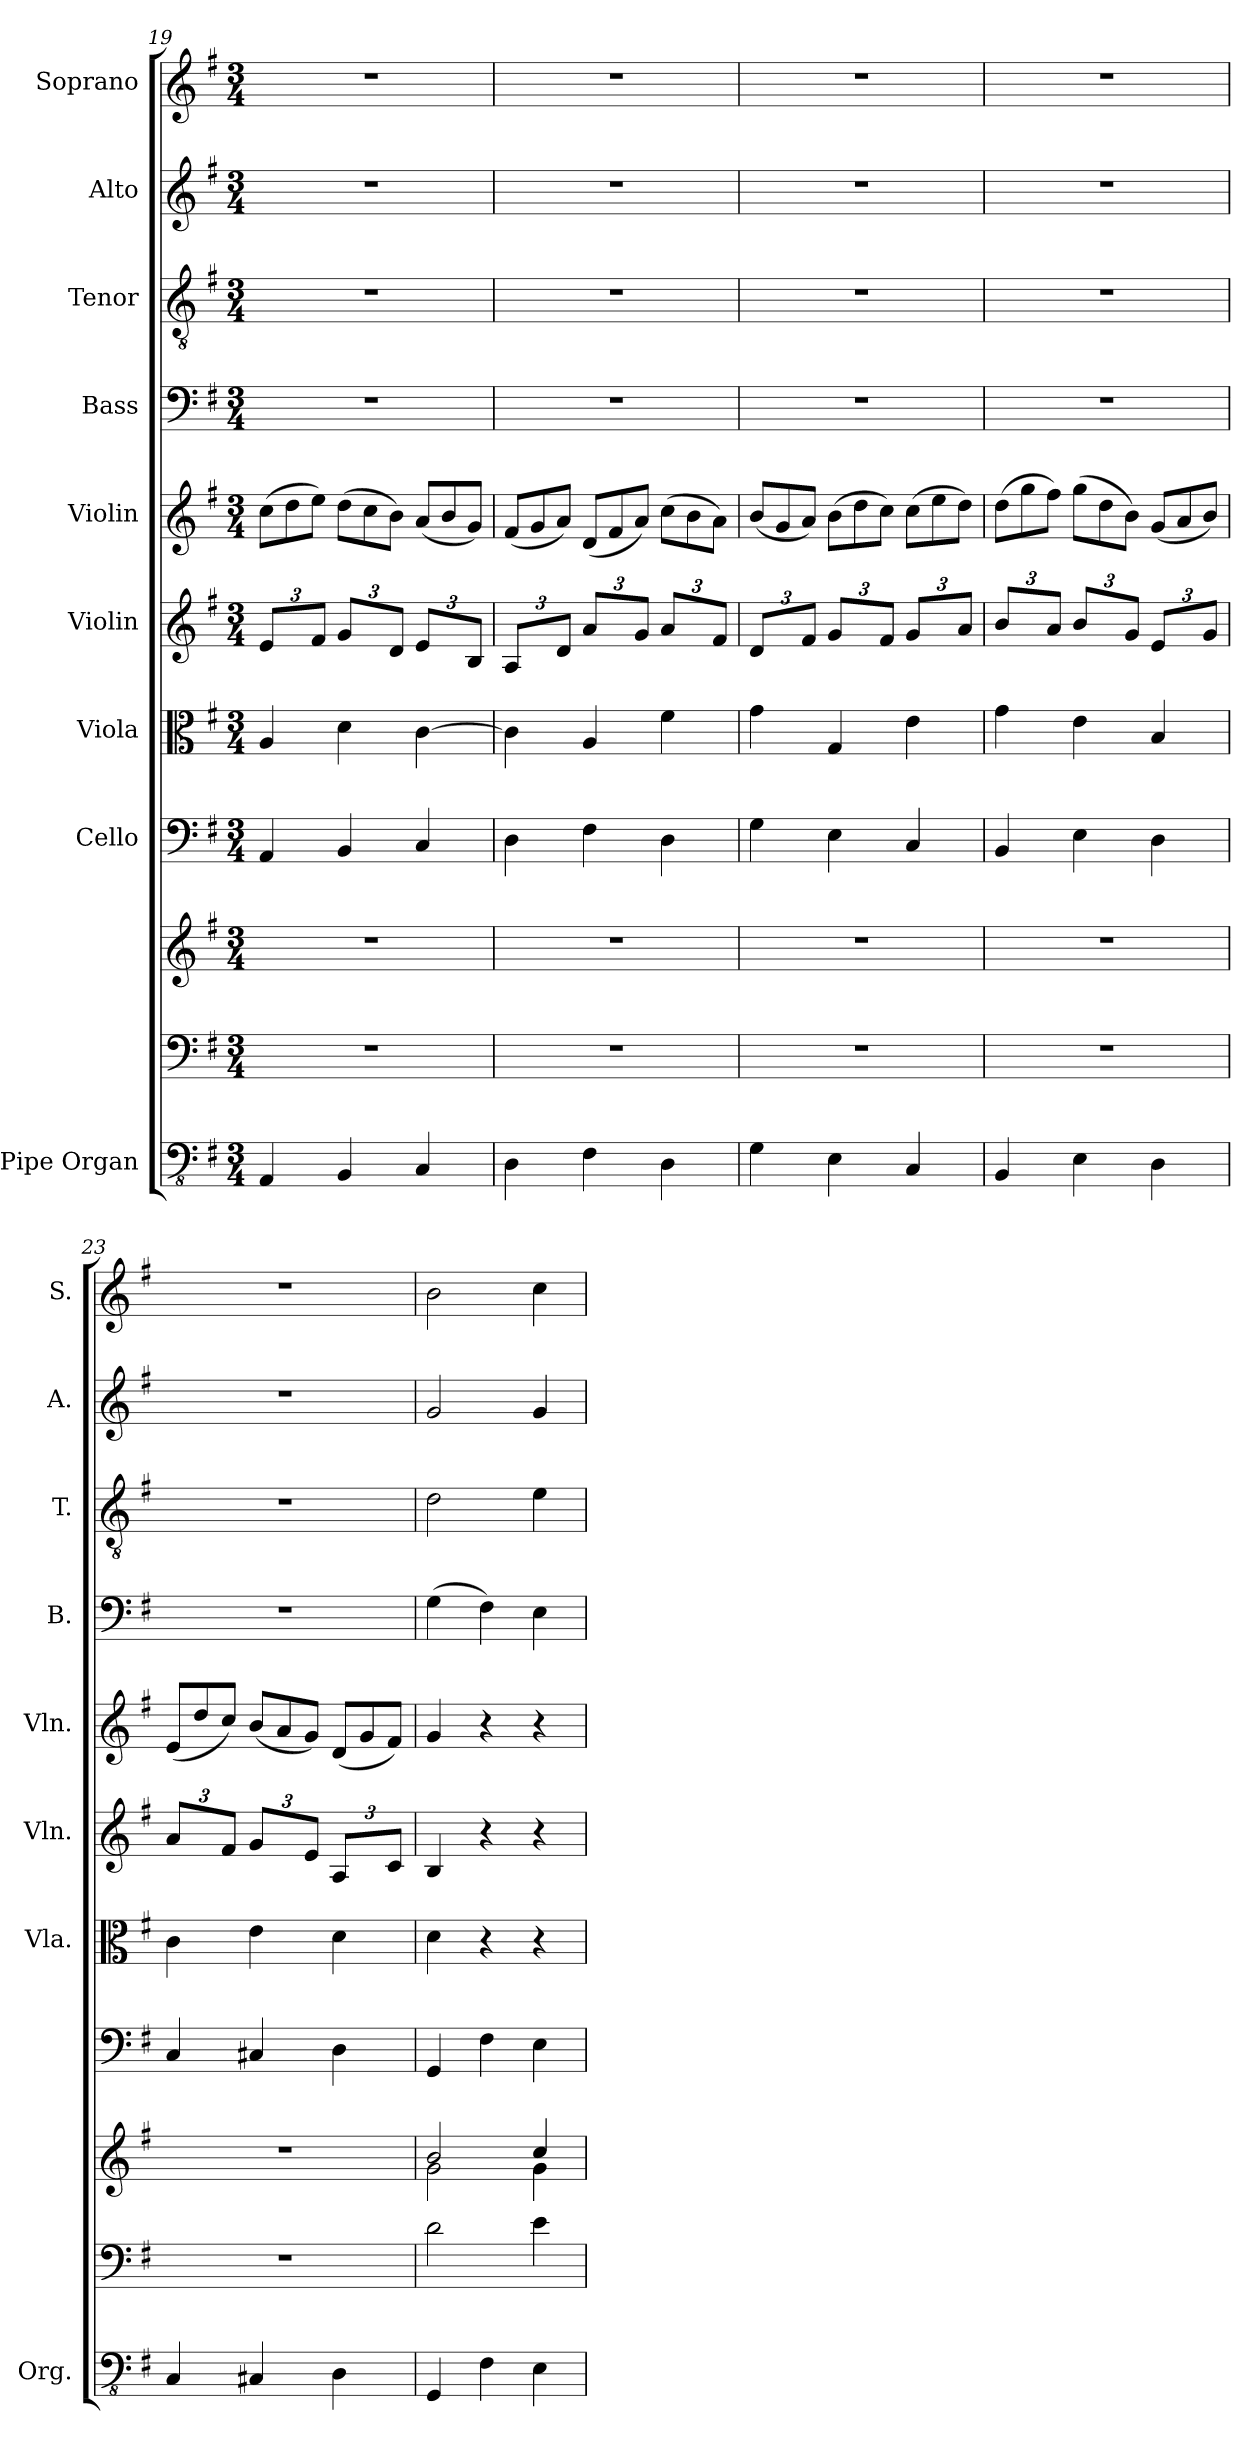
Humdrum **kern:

**kern	**kern	**kern	**kern	**kern	**kern	**kern	**kern	**kern	**kern	**kern
*part9	*part9	*part9	*part8	*part7	*part6	*part5	*part4	*part3	*part2	*part1
*staff11	*staff10	*staff9	*staff8	*staff7	*staff6	*staff5	*staff4	*staff3	*staff2	*staff1
*I"Pipe Organ	*	*	*I"Cello	*I"Viola	*I"Violin	*I"Violin	*I"Bass	*I"Tenor	*I"Alto	*I"Soprano
*I'Org.	*	*	*	*I'Vla.	*I'Vln.	*I'Vln.	*I'B.	*I'T.	*I'A.	*I'S.
*clefFv4	*clefF4	*clefG2	*clefF4	*clefC3	*clefG2	*clefG2	*clefF4	*clefGv2	*clefG2	*clefG2
*k[f#]	*k[f#]	*k[f#]	*k[f#]	*k[f#]	*k[f#]	*k[f#]	*k[f#]	*k[f#]	*k[f#]	*k[f#]
*M3/4	*M3/4	*M3/4	*M3/4	*M3/4	*M3/4	*M3/4	*M3/4	*M3/4	*M3/4	*M3/4
*	*	*	*	*	*Xbrackettup	*Xtuplet	*	*	*	*
=19	=19	=19	=19	=19	=19	=19	=19	=19	=19	=19
4AAA/	2.r	2.r	4AA/	4A/	6e/L	(>12cc\L	2.r	2.r	2.r	2.r
.	.	.	.	.	.	12dd\	.	.	.	.
.	.	.	.	.	12f#/Jk	12ee\J)	.	.	.	.
4BBB/	.	.	4BB/	4d\	6g/L	(>12dd\L	.	.	.	.
.	.	.	.	.	.	12cc\	.	.	.	.
.	.	.	.	.	12d/Jk	12b\J)	.	.	.	.
4CC/	.	.	4C/	[4c\	6e/L	(<12a/L	.	.	.	.
.	.	.	.	.	.	12b/	.	.	.	.
.	.	.	.	.	12B/Jk	12g/J)	.	.	.	.
=20	=20	=20	=20	=20	=20	=20	=20	=20	=20	=20
4DD\	2.r	2.r	4D\	4c\]	6A/L	(<12f#/L	2.r	2.r	2.r	2.r
.	.	.	.	.	.	12g/	.	.	.	.
.	.	.	.	.	12d/Jk	12a/J)	.	.	.	.
4FF#\	.	.	4F#\	4A/	6a/L	(<12d/L	.	.	.	.
.	.	.	.	.	.	12f#/	.	.	.	.
.	.	.	.	.	12g/Jk	12a/J)	.	.	.	.
4DD\	.	.	4D\	4f#\	6a/L	(>12cc\L	.	.	.	.
.	.	.	.	.	.	12b\	.	.	.	.
.	.	.	.	.	12f#/Jk	12a\J)	.	.	.	.
!!LO:LB:g=z
=21	=21	=21	=21	=21	=21	=21	=21	=21	=21	=21
4GG\	2.r	2.r	4G\	4g\	6d/L	(<12b/L	2.r	2.r	2.r	2.r
.	.	.	.	.	.	12g/	.	.	.	.
.	.	.	.	.	12f#/Jk	12a/J)	.	.	.	.
4EE\	.	.	4E\	4G/	6g/L	(>12b\L	.	.	.	.
.	.	.	.	.	.	12dd\	.	.	.	.
.	.	.	.	.	12f#/Jk	12cc\J)	.	.	.	.
4CC/	.	.	4C/	4e\	6g/L	(>12cc\L	.	.	.	.
.	.	.	.	.	.	12ee\	.	.	.	.
.	.	.	.	.	12a/Jk	12dd\J)	.	.	.	.
=22	=22	=22	=22	=22	=22	=22	=22	=22	=22	=22
4BBB/	2.r	2.r	4BB/	4g\	6b/L	(>12dd\L	2.r	2.r	2.r	2.r
.	.	.	.	.	.	12gg\	.	.	.	.
.	.	.	.	.	12a/Jk	12ff#\J)	.	.	.	.
4EE\	.	.	4E\	4e\	6b/L	(>12gg\L	.	.	.	.
.	.	.	.	.	.	12dd\	.	.	.	.
.	.	.	.	.	12g/Jk	12b\J)	.	.	.	.
4DD\	.	.	4D\	4B/	6e/L	(<12g/L	.	.	.	.
.	.	.	.	.	.	12a/	.	.	.	.
.	.	.	.	.	12g/Jk	12b/J)	.	.	.	.
=23	=23	=23	=23	=23	=23	=23	=23	=23	=23	=23
4CC/	2.r	2.r	4C/	4c\	6a/L	(<12e/L	2.r	2.r	2.r	2.r
.	.	.	.	.	.	12dd/	.	.	.	.
.	.	.	.	.	12f#/Jk	12cc/J)	.	.	.	.
4CC#X/	.	.	4C#X/	4e\	6g/L	(<12b/L	.	.	.	.
.	.	.	.	.	.	12a/	.	.	.	.
.	.	.	.	.	12e/Jk	12g/J)	.	.	.	.
4DD\	.	.	4D\	4d\	6A/L	(<12d/L	.	.	.	.
.	.	.	.	.	.	12g/	.	.	.	.
.	.	.	.	.	12c/Jk	12f#/J)	.	.	.	.
=24	=24	=24	=24	=24	=24	=24	=24	=24	=24	=24
*	*	*^	*	*	*	*	*	*	*	*
4GGG/	2d\	2b/	2g\	4GG/	4d\	4B/	4g/	(>4G\	2d\	2g/	2b\
4FF#\	.	.	.	4F#\	4r	4r	4r	4F#\)	.	.	.
4EE\	4e\	4cc/	4g\	4E\	4r	4r	4r	4E\	4e\	4g/	4cc\
*	*	*v	*v	*	*	*	*	*	*	*	*
=	=	=	=	=	=	=	=	=	=	=
*-	*-	*-	*-	*-	*-	*-	*-	*-	*-	*-
